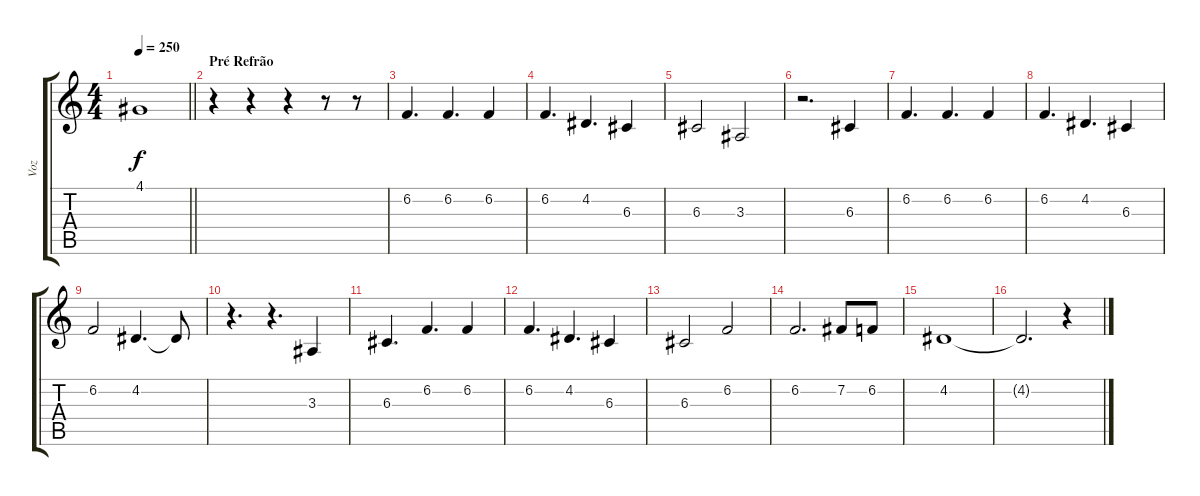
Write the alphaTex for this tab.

\track ("Voz" "Voz") {instrument bassoon}
\staff {score tabs}
\tuning (E4 B3 G3 D3 A2 E2) {hide}
\ts (4 4)
\tempo 250
\clef g2
\barLineRight lightlight
\ks c
4.1.1{dy f} |
\section ("" "Pré Refrão")
r.4 r.4 r.4 r.8 r.8 |
6.2.4{d} 6.2.4{d} 6.2.4 |
6.2.4{d} 4.2.4{d} 6.3.4 |
6.3.2 3.3.2 |
r.2{d} 6.3.4 |
6.2.4{d} 6.2.4{d} 6.2.4 |
6.2.4{d} 4.2.4{d} 6.3.4 |
6.2.2 4.2.4{d} 4.2{t}.8 |
r.4{d} r.4{d} 3.3.4 |
6.3.4{d} 6.2.4{d} 6.2.4 |
6.2.4{d} 4.2.4{d} 6.3.4 |
6.3.2 6.2.2 |
6.2.2{d} 7.2.8 6.2.8 |
4.2.1 |
4.2{t}.2{d} r.4
